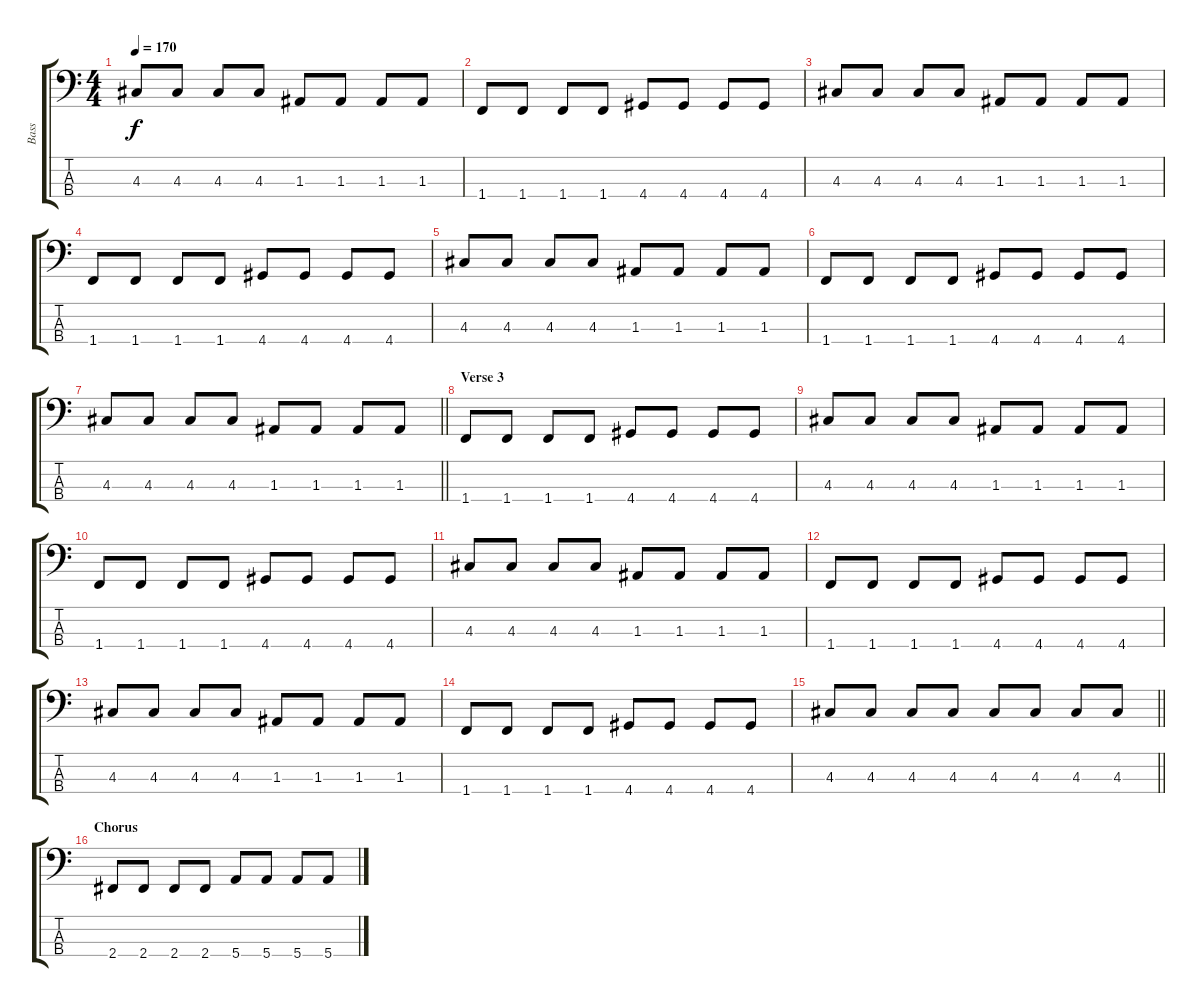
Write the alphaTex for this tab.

\track ("Bass" "Bass") {instrument electricbassfinger}
\staff {score tabs}
\tuning (G2 D2 A1 E1) {hide}
\ts (4 4)
\tempo 170
\clef f4
\ks c
4.3.8{dy f} 4.3.8 4.3.8 4.3.8 1.3.8 1.3.8 1.3.8 1.3.8 |
1.4.8 1.4.8 1.4.8 1.4.8 4.4.8 4.4.8 4.4.8 4.4.8 |
4.3.8 4.3.8 4.3.8 4.3.8 1.3.8 1.3.8 1.3.8 1.3.8 |
1.4.8 1.4.8 1.4.8 1.4.8 4.4.8 4.4.8 4.4.8 4.4.8 |
4.3.8 4.3.8 4.3.8 4.3.8 1.3.8 1.3.8 1.3.8 1.3.8 |
1.4.8 1.4.8 1.4.8 1.4.8 4.4.8 4.4.8 4.4.8 4.4.8 |
\barLineRight lightlight
4.3.8 4.3.8 4.3.8 4.3.8 1.3.8 1.3.8 1.3.8 1.3.8 |
\section ("" "Verse 3")
1.4.8 1.4.8 1.4.8 1.4.8 4.4.8 4.4.8 4.4.8 4.4.8 |
4.3.8 4.3.8 4.3.8 4.3.8 1.3.8 1.3.8 1.3.8 1.3.8 |
1.4.8 1.4.8 1.4.8 1.4.8 4.4.8 4.4.8 4.4.8 4.4.8 |
4.3.8 4.3.8 4.3.8 4.3.8 1.3.8 1.3.8 1.3.8 1.3.8 |
1.4.8 1.4.8 1.4.8 1.4.8 4.4.8 4.4.8 4.4.8 4.4.8 |
4.3.8 4.3.8 4.3.8 4.3.8 1.3.8 1.3.8 1.3.8 1.3.8 |
1.4.8 1.4.8 1.4.8 1.4.8 4.4.8 4.4.8 4.4.8 4.4.8 |
\barLineRight lightlight
4.3.8 4.3.8 4.3.8 4.3.8 4.3.8 4.3.8 4.3.8 4.3.8 |
\section ("" "Chorus")
2.4.8 2.4.8 2.4.8 2.4.8 5.4.8 5.4.8 5.4.8 5.4.8
